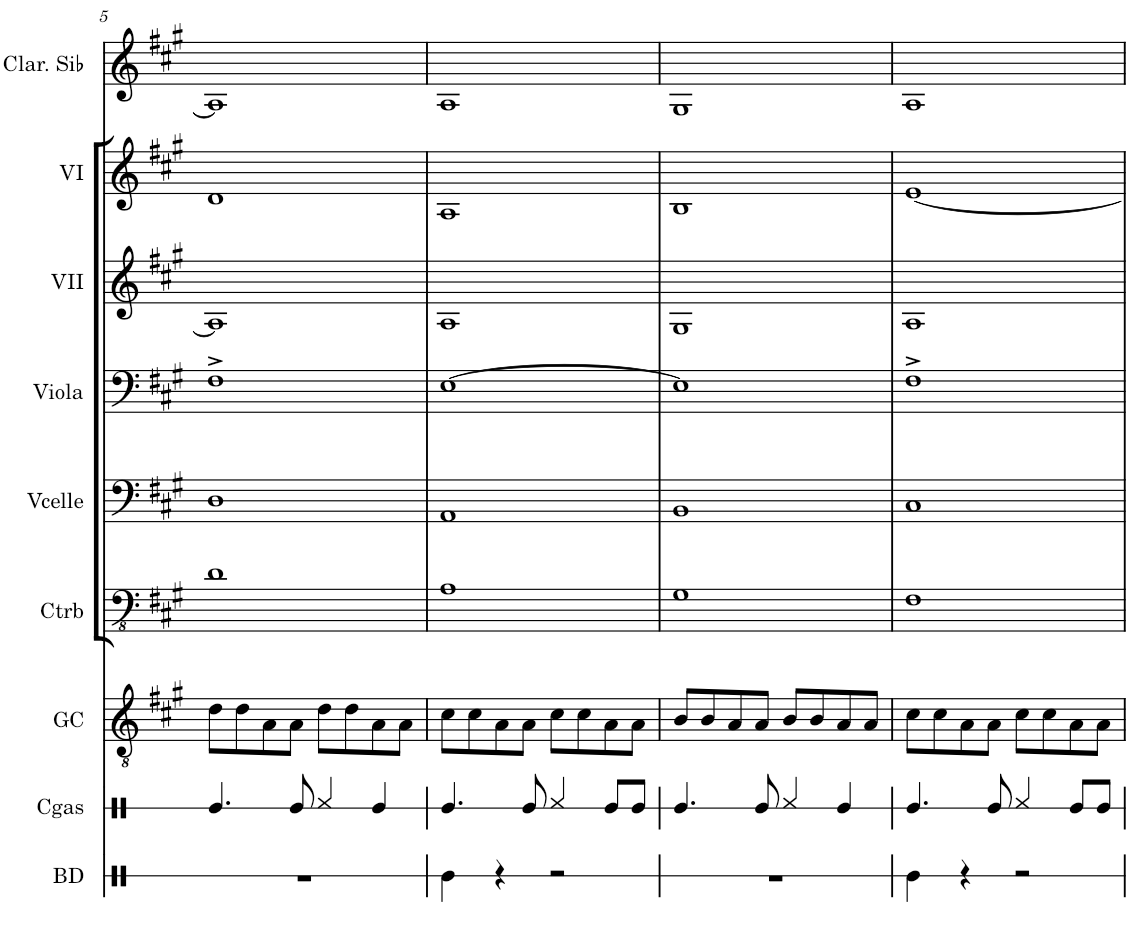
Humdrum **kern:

**kern	**kern	**kern	**kern	**kern	**kern	**kern
*part7	*part6	*part5	*part4	*part3	*part2	*part1
*staff7	*staff6	*staff5	*staff4	*staff3	*staff2	*staff1
*I"Classical Guitar	*I"Contrabass	*I"Violoncello	*I"Viola	*I"Violin II	*I"Violin I	*I"Clarinette en Sib
*	*I'Ctrb	*	*I'Viola	*I'VII	*I'VI	*I'Clar. Sib
!!LO:PB:g=z
*clefGv2	*clefFv4	*clefF4	*clefF4	*clefG2	*clefG2	*clefG2
*	*ITrd7c12	*	*	*	*	*ITrd1c2
*k[f#c#g#]	*k[f#c#g#]	*k[f#c#g#]	*k[f#c#g#]	*k[f#c#g#]	*k[f#c#g#]	*k[f#c#g#]
*M4/4	*M4/4	*M4/4	*M4/4	*M4/4	*M4/4	*M4/4
=5	=5	=5	=5	=5	=5	=5
8d\L	1D	1D	1F#^	1A]	1d	1A]
8d\	.	.	.	.	.	.
8A\	.	.	.	.	.	.
8A\J	.	.	.	.	.	.
8d\L	.	.	.	.	.	.
8d\	.	.	.	.	.	.
8A\	.	.	.	.	.	.
8A\J	.	.	.	.	.	.
=6	=6	=6	=6	=6	=6	=6
8c#\L	1AA	1AA	[1E	1A	1A	1A
8c#\	.	.	.	.	.	.
8A\	.	.	.	.	.	.
8A\J	.	.	.	.	.	.
8c#\L	.	.	.	.	.	.
8c#\	.	.	.	.	.	.
8A\	.	.	.	.	.	.
8A\J	.	.	.	.	.	.
=7	=7	=7	=7	=7	=7	=7
8B/L	1GG#	1BB	1E]	1G#	1B	1G#
8B/	.	.	.	.	.	.
8A/	.	.	.	.	.	.
8A/J	.	.	.	.	.	.
8B/L	.	.	.	.	.	.
8B/	.	.	.	.	.	.
8A/	.	.	.	.	.	.
8A/J	.	.	.	.	.	.
=8	=8	=8	=8	=8	=8	=8
8c#\L	1FF#	1C#	1F#^	1A	[1e	1A
8c#\	.	.	.	.	.	.
8A\	.	.	.	.	.	.
8A\J	.	.	.	.	.	.
8c#\L	.	.	.	.	.	.
8c#\	.	.	.	.	.	.
8A\	.	.	.	.	.	.
8A\J	.	.	.	.	.	.
=	=	=	=	=	=	=
*-	*-	*-	*-	*-	*-	*-
